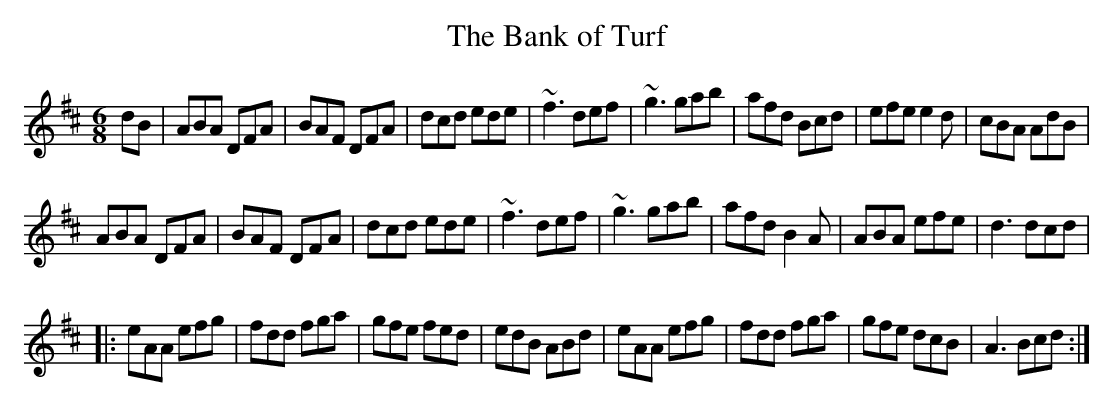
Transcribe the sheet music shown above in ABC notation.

X:1
T:The Bank of Turf
M:6/8
L:1/8
K:D
dB|ABA DFA|BAF DFA|dcd ede|~f3 def|~g3 gab|afd Bcd|efe e2d|cBA AdB|
ABA DFA|BAF DFA|dcd ede|~f3 def|~g3 gab|afd B2A|ABA efe|d3 dcd|
|:eAA efg|fdd fga|gfe fed|edB ABd|eAA efg|fdd fga|gfe dcB|A3 Bcd:|
